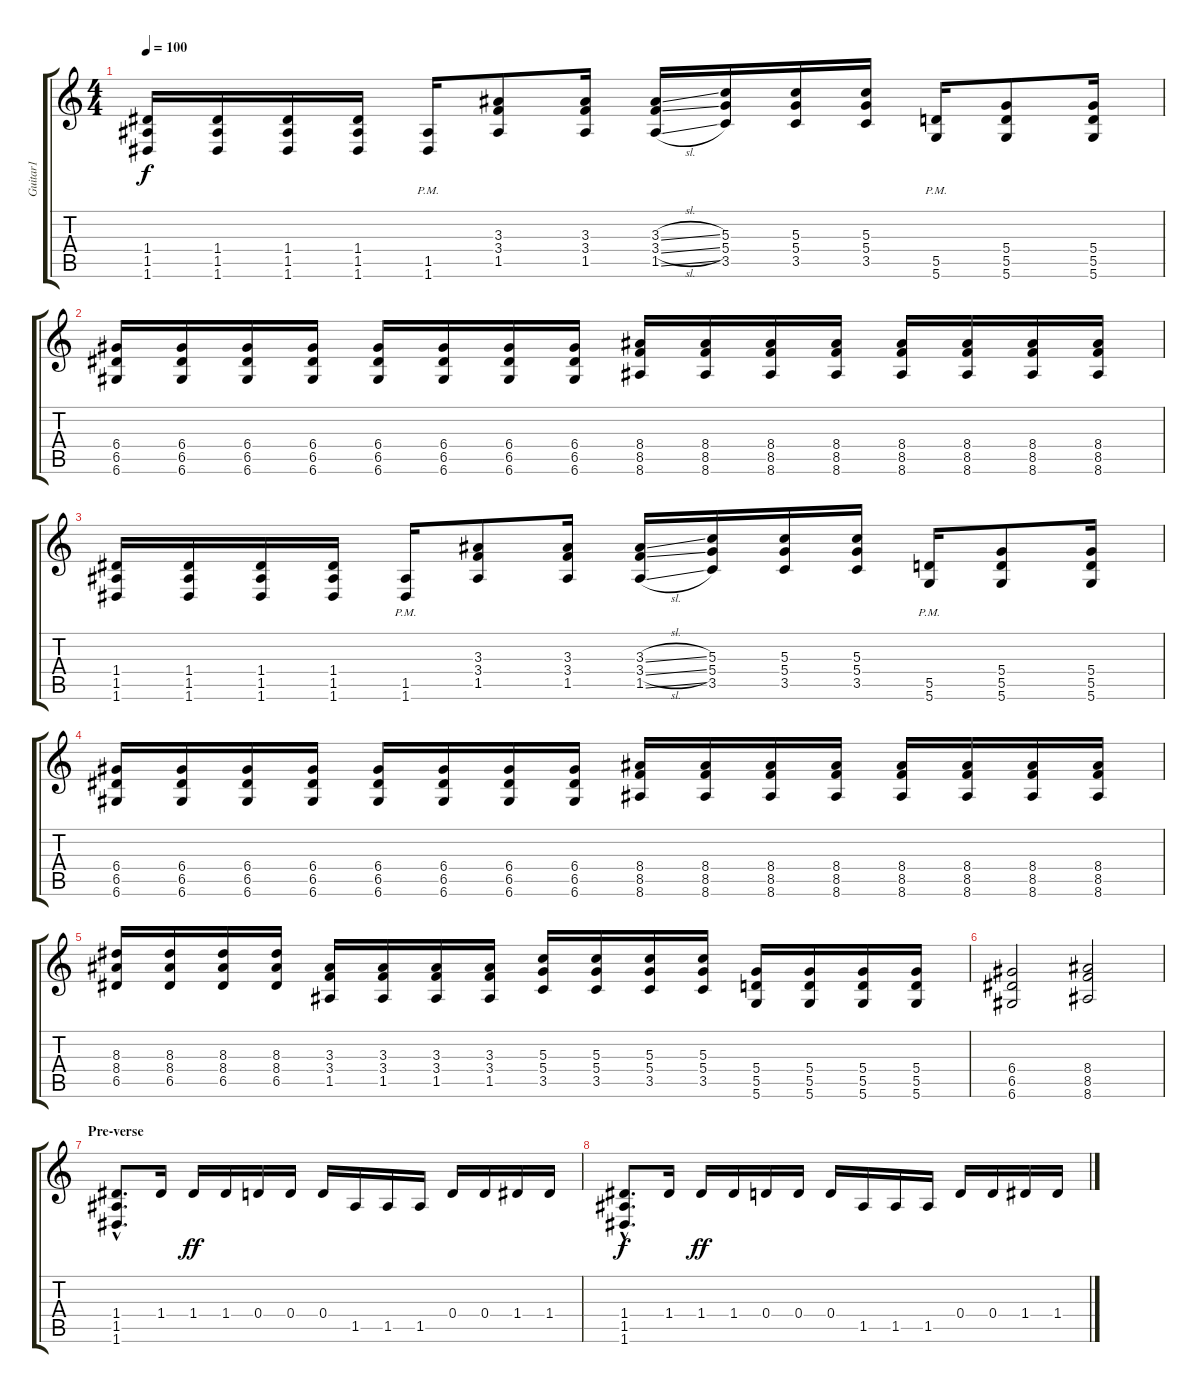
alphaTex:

\track ("Guitar1" "Guitar1") {instrument distortionguitar}
\staff {score tabs}
\tuning (E4 B3 G3 D3 A2 D2) {hide}
\ts (4 4)
\tempo 100
\clef g2
\ks c
(1.4 1.5 1.6).16{dy f} (1.4 1.5 1.6).16 (1.4 1.5 1.6).16 (1.4 1.5 1.6).16 (1.5{pm} 1.6{pm}).16 (3.3 3.4 1.5).8 (3.3 3.4 1.5).16 (3.3{sl} 3.4{sl} 1.5{sl}).16 (5.3 5.4 3.5).16 (5.3 5.4 3.5).16 (5.3 5.4 3.5).16 (5.5{pm} 5.6{pm}).16 (5.4 5.5 5.6).8 (5.4 5.5 5.6).16 |
(6.4 6.5 6.6).16 (6.4 6.5 6.6).16 (6.4 6.5 6.6).16 (6.4 6.5 6.6).16 (6.4 6.5 6.6).16 (6.4 6.5 6.6).16 (6.4 6.5 6.6).16 (6.4 6.5 6.6).16 (8.4 8.5 8.6).16 (8.4 8.5 8.6).16 (8.4 8.5 8.6).16 (8.4 8.5 8.6).16 (8.4 8.5 8.6).16 (8.4 8.5 8.6).16 (8.4 8.5 8.6).16 (8.4 8.5 8.6).16 |
(1.4 1.5 1.6).16 (1.4 1.5 1.6).16 (1.4 1.5 1.6).16 (1.4 1.5 1.6).16 (1.5{pm} 1.6{pm}).16 (3.3 3.4 1.5).8 (3.3 3.4 1.5).16 (3.3{sl} 3.4{sl} 1.5{sl}).16 (5.3 5.4 3.5).16 (5.3 5.4 3.5).16 (5.3 5.4 3.5).16 (5.5{pm} 5.6{pm}).16 (5.4 5.5 5.6).8 (5.4 5.5 5.6).16 |
(6.4 6.5 6.6).16 (6.4 6.5 6.6).16 (6.4 6.5 6.6).16 (6.4 6.5 6.6).16 (6.4 6.5 6.6).16 (6.4 6.5 6.6).16 (6.4 6.5 6.6).16 (6.4 6.5 6.6).16 (8.4 8.5 8.6).16 (8.4 8.5 8.6).16 (8.4 8.5 8.6).16 (8.4 8.5 8.6).16 (8.4 8.5 8.6).16 (8.4 8.5 8.6).16 (8.4 8.5 8.6).16 (8.4 8.5 8.6).16 |
(8.3 8.4 6.5).16 (8.3 8.4 6.5).16 (8.3 8.4 6.5).16 (8.3 8.4 6.5).16 (3.3 3.4 1.5).16 (3.3 3.4 1.5).16 (3.3 3.4 1.5).16 (3.3 3.4 1.5).16 (5.3 5.4 3.5).16 (5.3 5.4 3.5).16 (5.3 5.4 3.5).16 (5.3 5.4 3.5).16 (5.4 5.5 5.6).16 (5.4 5.5 5.6).16 (5.4 5.5 5.6).16 (5.4 5.5 5.6).16 |
(6.4 6.5 6.6).2 (8.4 8.5 8.6).2 |
\section ("" "Pre-verse")
(1.4{hac} 1.5{hac} 1.6{hac}).8{d} 1.4.16 1.4.16{dy ff} 1.4.16 0.4.16 0.4.16 0.4.16 1.5.16 1.5.16 1.5.16 0.4.16 0.4.16 1.4.16 1.4.16 |
(1.4{hac} 1.5{hac} 1.6{hac}).8{d dy f} 1.4.16 1.4.16{dy ff} 1.4.16 0.4.16 0.4.16 0.4.16 1.5.16 1.5.16 1.5.16 0.4.16 0.4.16 1.4.16 1.4.16
